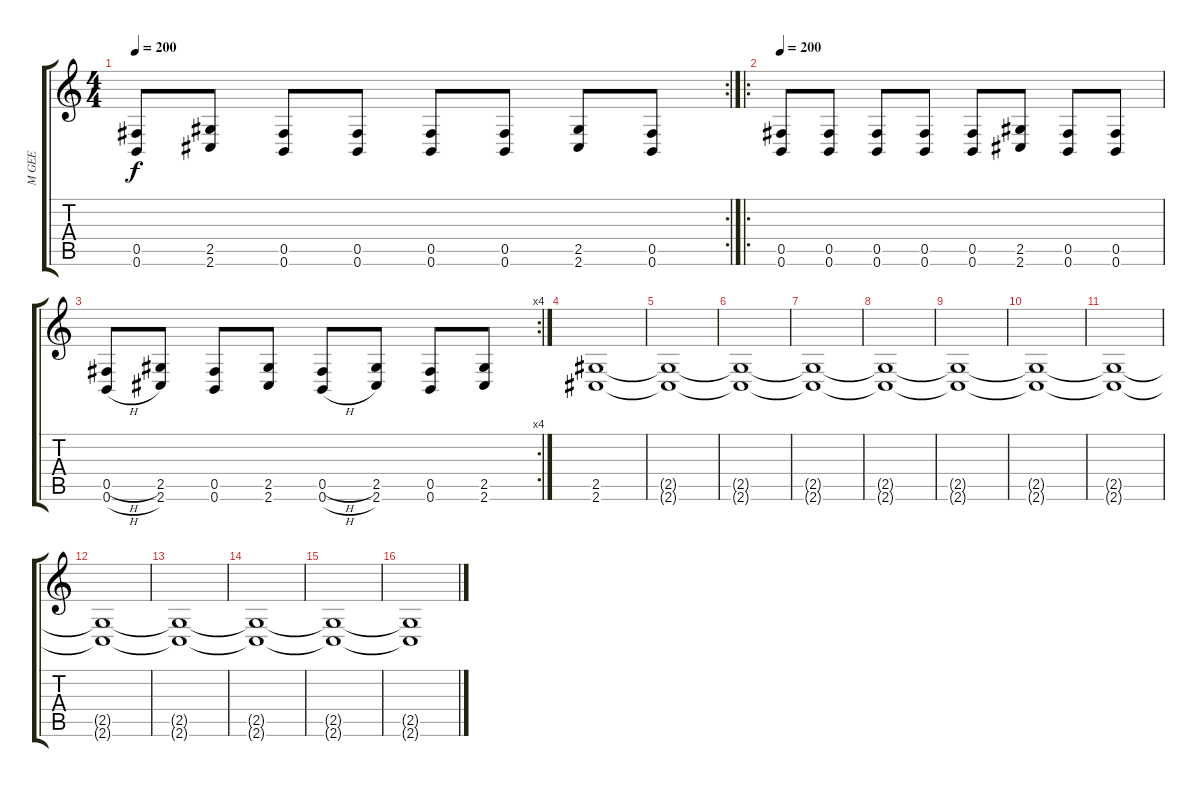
\track ("M GEE" "M GEE") {instrument distortionguitar}
\staff {score tabs}
\tuning (Db4 Ab3 E3 B2 Gb2 B1) {hide}
\rc 2
\ts (4 4)
\tempo 200
\clef g2
\ks c
(0.5 0.6).8{dy f} (2.5 2.6).8 (0.5 0.6).8 (0.5 0.6).8 (0.5 0.6).8 (0.5 0.6).8 (2.5 2.6).8 (0.5 0.6).8 |
\ro
\tempo 200
(0.5 0.6).8{volume 16} (0.5 0.6).8 (0.5 0.6).8 (0.5 0.6).8 (0.5 0.6).8 (2.5 2.6).8 (0.5 0.6).8 (0.5 0.6).8 |
\rc 4
(0.5{h} 0.6{h}).8 (2.5 2.6).8 (0.5 0.6).8 (2.5 2.6).8 (0.5{h} 0.6{h}).8 (2.5 2.6).8 (0.5 0.6).8 (2.5 2.6).8 |
(2.5 2.6).1 |
(2.5{t} 2.6{t}).1 |
(2.5{t} 2.6{t}).1 |
(2.5{t} 2.6{t}).1 |
(2.5{t} 2.6{t}).1 |
(2.5{t} 2.6{t}).1 |
(2.5{t} 2.6{t}).1 |
(2.5{t} 2.6{t}).1 |
(2.5{t} 2.6{t}).1 |
(2.5{t} 2.6{t}).1 |
(2.5{t} 2.6{t}).1 |
(2.5{t} 2.6{t}).1 |
(2.5{t} 2.6{t}).1
